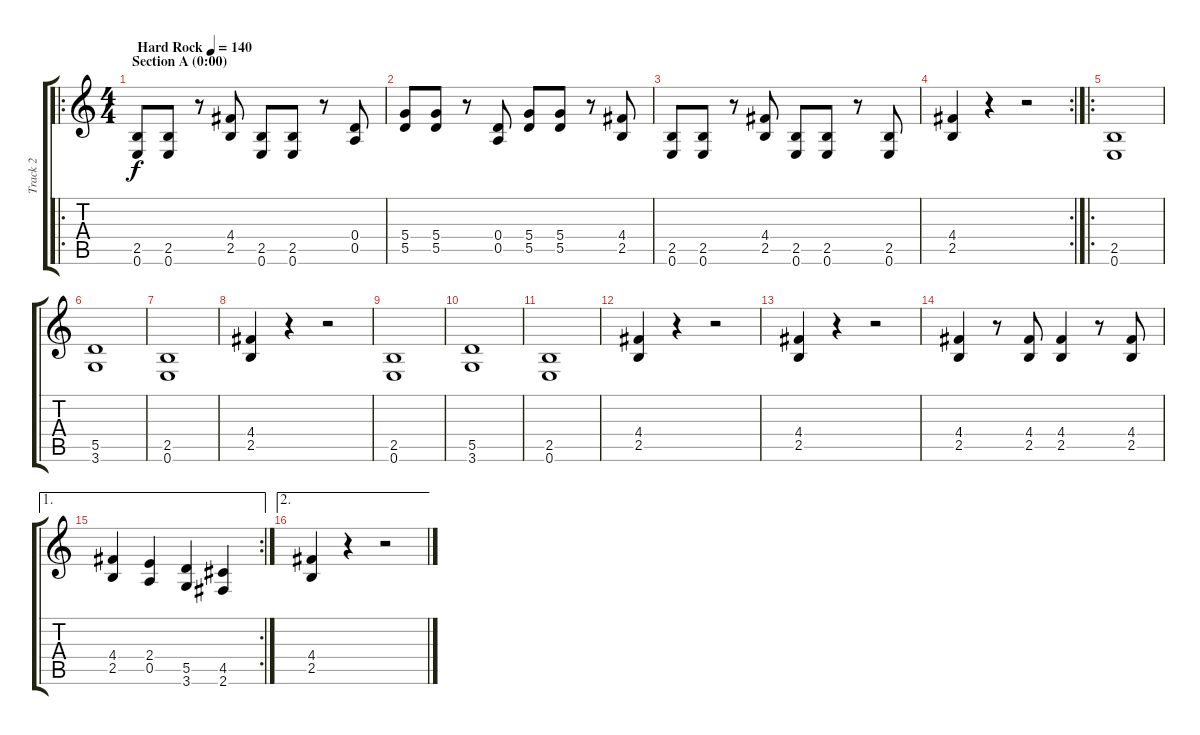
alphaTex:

\track ("Track 2" "Track 2") {instrument distortionguitar}
\staff {score tabs}
\tuning (E4 B3 G3 D3 A2 E2) {hide}
\ro
\ts (4 4)
\section ("" "Section A (0:00)")
\tempo (140 "Hard Rock")
\clef g2
\ks c
(2.5 0.6).8{dy f instrument distortionguitar} (2.5 0.6).8 r.8 (4.4 2.5).8 (2.5 0.6).8 (2.5 0.6).8 r.8 (0.4 0.5).8 |
(5.4 5.5).8 (5.4 5.5).8 r.8 (0.4 0.5).8 (5.4 5.5).8 (5.4 5.5).8 r.8 (4.4 2.5).8 |
(2.5 0.6).8 (2.5 0.6).8 r.8 (4.4 2.5).8 (2.5 0.6).8 (2.5 0.6).8 r.8 (2.5 0.6).8 |
\rc 2
(4.4 2.5).4 r.4 r.2 |
\ro
(2.5 0.6).1 |
(5.5 3.6).1 |
(2.5 0.6).1 |
(4.4 2.5).4 r.4 r.2 |
(2.5 0.6).1 |
(5.5 3.6).1 |
(2.5 0.6).1 |
(4.4 2.5).4 r.4 r.2 |
(4.4 2.5).4 r.4 r.2 |
(4.4 2.5).4 r.8 (4.4 2.5).8 (4.4 2.5).4 r.8 (4.4 2.5).8 |
\ae 1
\rc 2
(4.4 2.5).4 (2.4 0.5).4 (5.5 3.6).4 (4.5 2.6).4 |
\ae 2
(4.4 2.5).4 r.4 r.2
